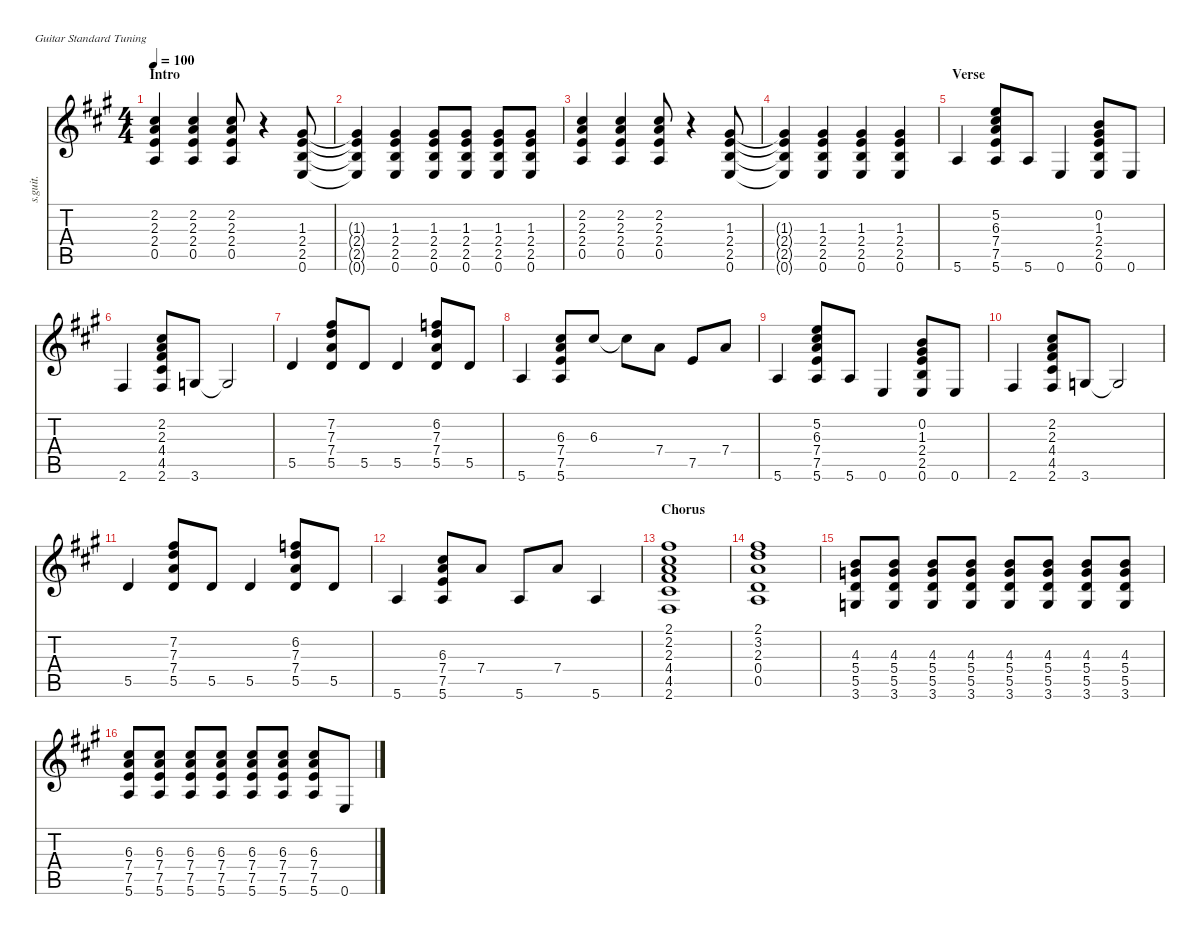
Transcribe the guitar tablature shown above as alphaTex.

\defaultSystemsLayout 4
\hideDynamics
\bracketExtendMode nobrackets
\otherSystemsTrackNameOrientation horizontal
\track ("Rhythm Guitar" "s.guit.") {instrument acousticguitarsteel}
\staff {score tabs}
\tuning (E4 B3 G3 D3 A2 E2)
\ts (4 4)
\section ("" "Intro")
\tempo 100
\clef g2
\ks a
(2.2{acc #} 2.3{acc forcenatural} 2.4{acc forcenatural} 0.5{acc forcenatural}).4{dy f instrument acousticguitarsteel} (2.2{acc #} 2.3{acc forcenatural} 2.4{acc forcenatural} 0.5{acc forcenatural}).4 (2.2{acc #} 2.3{acc forcenatural} 2.4{acc forcenatural} 0.5{acc forcenatural}).8 r.4 (1.3{acc #} 2.4{acc forcenatural} 2.5{acc forcenatural} 0.6{acc forcenatural}).8 |
(1.3{t acc #} 2.4{t acc forcenatural} 2.5{t acc forcenatural} 0.6{t acc forcenatural}).4 (1.3{acc #} 2.4{acc forcenatural} 2.5{acc forcenatural} 0.6{acc forcenatural}).4 (1.3{acc #} 2.4{acc forcenatural} 2.5{acc forcenatural} 0.6{acc forcenatural}).8 (1.3{acc #} 2.4{acc forcenatural} 2.5{acc forcenatural} 0.6{acc forcenatural}).8 (1.3{acc #} 2.4{acc forcenatural} 2.5{acc forcenatural} 0.6{acc forcenatural}).8 (1.3{acc #} 2.4{acc forcenatural} 2.5{acc forcenatural} 0.6{acc forcenatural}).8 |
(2.2{acc #} 2.3{acc forcenatural} 2.4{acc forcenatural} 0.5{acc forcenatural}).4 (2.2{acc #} 2.3{acc forcenatural} 2.4{acc forcenatural} 0.5{acc forcenatural}).4 (2.2{acc #} 2.3{acc forcenatural} 2.4{acc forcenatural} 0.5{acc forcenatural}).8 r.4 (1.3{acc #} 2.4{acc forcenatural} 2.5{acc forcenatural} 0.6{acc forcenatural}).8 |
(1.3{t acc #} 2.4{t acc forcenatural} 2.5{t acc forcenatural} 0.6{t acc forcenatural}).4 (1.3{acc #} 2.4{acc forcenatural} 2.5{acc forcenatural} 0.6{acc forcenatural}).4 (1.3{acc #} 2.4{acc forcenatural} 2.5{acc forcenatural} 0.6{acc forcenatural}).4 (1.3{acc #} 2.4{acc forcenatural} 2.5{acc forcenatural} 0.6{acc forcenatural}).4 |
\section ("" "Verse")
5.6{acc forcenatural}.4 (5.2{acc forcenatural} 6.3{acc #} 7.4{acc forcenatural} 7.5{acc forcenatural} 5.6{acc forcenatural}).8 5.6{acc forcenatural}.8 0.6{acc forcenatural}.4 (0.2{acc forcenatural} 1.3{acc #} 2.4{acc forcenatural} 2.5{acc forcenatural} 0.6{acc forcenatural}).8 0.6{acc forcenatural}.8 |
2.6{acc #}.4 (2.2{acc #} 2.3{acc forcenatural} 4.4{acc #} 4.5{acc #} 2.6{acc #}).8 3.6{acc forcenatural}.8 3.6{t acc forcenatural}.2 |
5.5{acc forcenatural}.4 (7.2{acc #} 7.3{acc forcenatural} 7.4{acc forcenatural} 5.5{acc forcenatural}).8 5.5{acc forcenatural}.8 5.5{acc forcenatural}.4 (6.2{acc forcenatural} 7.3{acc forcenatural} 7.4{acc forcenatural} 5.5{acc forcenatural}).8 5.5{acc forcenatural}.8 |
5.6{acc forcenatural}.4 (6.3{acc #} 7.4{acc forcenatural} 7.5{acc forcenatural} 5.6{acc forcenatural}).8 6.3{acc #}.8 6.3{t acc #}.8 7.4{acc forcenatural}.8 7.5{acc forcenatural}.8 7.4{acc forcenatural}.8 |
5.6{acc forcenatural}.4 (5.2{acc forcenatural} 6.3{acc #} 7.4{acc forcenatural} 7.5{acc forcenatural} 5.6{acc forcenatural}).8 5.6{acc forcenatural}.8 0.6{acc forcenatural}.4 (0.2{acc forcenatural} 1.3{acc #} 2.4{acc forcenatural} 2.5{acc forcenatural} 0.6{acc forcenatural}).8 0.6{acc forcenatural}.8 |
2.6{acc #}.4 (2.2{acc #} 2.3{acc forcenatural} 4.4{acc #} 4.5{acc #} 2.6{acc #}).8 3.6{acc forcenatural}.8 3.6{t acc forcenatural}.2 |
5.5{acc forcenatural}.4 (7.2{acc #} 7.3{acc forcenatural} 7.4{acc forcenatural} 5.5{acc forcenatural}).8 5.5{acc forcenatural}.8 5.5{acc forcenatural}.4 (6.2{acc forcenatural} 7.3{acc forcenatural} 7.4{acc forcenatural} 5.5{acc forcenatural}).8 5.5{acc forcenatural}.8 |
5.6{acc forcenatural}.4 (6.3{acc #} 7.4{acc forcenatural} 7.5{acc forcenatural} 5.6{acc forcenatural}).8 7.4{acc forcenatural}.8 5.6{acc forcenatural}.8 7.4{acc forcenatural}.8 5.6{acc forcenatural}.4 |
\section ("" "Chorus")
(2.1{acc #} 2.2{acc #} 2.3{acc forcenatural} 4.4{acc #} 4.5{acc #} 2.6{acc #}).1 |
(2.1{acc #} 3.2{acc forcenatural} 2.3{acc forcenatural} 0.4{acc forcenatural} 0.5{acc forcenatural}).1 |
(4.3{acc forcenatural} 5.4{acc forcenatural} 5.5{acc forcenatural} 3.6{acc forcenatural}).8 (4.3{acc forcenatural} 5.4{acc forcenatural} 5.5{acc forcenatural} 3.6{acc forcenatural}).8 (4.3{acc forcenatural} 5.4{acc forcenatural} 5.5{acc forcenatural} 3.6{acc forcenatural}).8 (4.3{acc forcenatural} 5.4{acc forcenatural} 5.5{acc forcenatural} 3.6{acc forcenatural}).8 (4.3{acc forcenatural} 5.4{acc forcenatural} 5.5{acc forcenatural} 3.6{acc forcenatural}).8 (4.3{acc forcenatural} 5.4{acc forcenatural} 5.5{acc forcenatural} 3.6{acc forcenatural}).8 (4.3{acc forcenatural} 5.4{acc forcenatural} 5.5{acc forcenatural} 3.6{acc forcenatural}).8 (4.3{acc forcenatural} 5.4{acc forcenatural} 5.5{acc forcenatural} 3.6{acc forcenatural}).8 |
(6.3{acc #} 7.4{acc forcenatural} 7.5{acc forcenatural} 5.6{acc forcenatural}).8 (6.3{acc #} 7.4{acc forcenatural} 7.5{acc forcenatural} 5.6{acc forcenatural}).8 (6.3{acc #} 7.4{acc forcenatural} 7.5{acc forcenatural} 5.6{acc forcenatural}).8 (6.3{acc #} 7.4{acc forcenatural} 7.5{acc forcenatural} 5.6{acc forcenatural}).8 (6.3{acc #} 7.4{acc forcenatural} 7.5{acc forcenatural} 5.6{acc forcenatural}).8 (6.3{acc #} 7.4{acc forcenatural} 7.5{acc forcenatural} 5.6{acc forcenatural}).8 (6.3{acc #} 7.4{acc forcenatural} 7.5{acc forcenatural} 5.6{acc forcenatural}).8 0.6{acc forcenatural}.8
